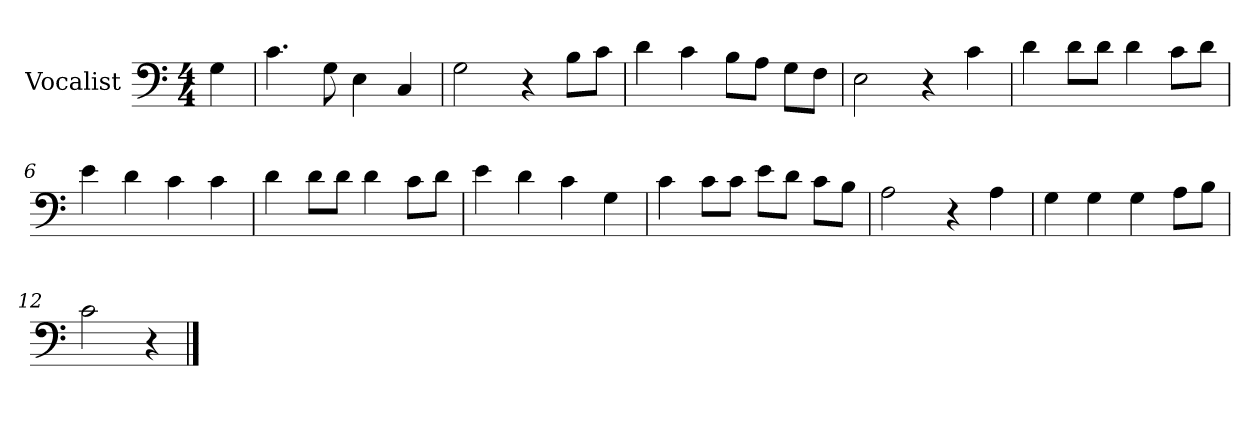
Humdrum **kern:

**kern
*part1
*staff1
*I"Vocalist
*k[]
*C:
*M4/4
=
4G
=1
4.c
8G
4E
4C
=2
2G
4r
8BL
8cJ
=3
4d
4c
8BL
8AJ
8GL
8FJ
=4
2E
4r
4c
=5
4d
8dL
8dJ
4d
8cL
8dJ
=6
4e
4d
4c
4c
=7
4d
8dL
8dJ
4d
8cL
8dJ
=8
4e
4d
4c
4G
=9
4c
8cL
8cJ
8eL
8dJ
8cL
8BJ
=10
2A
4r
4A
=11
4G
4G
4G
8AL
8BJ
=12
2c
4r
==
*-
